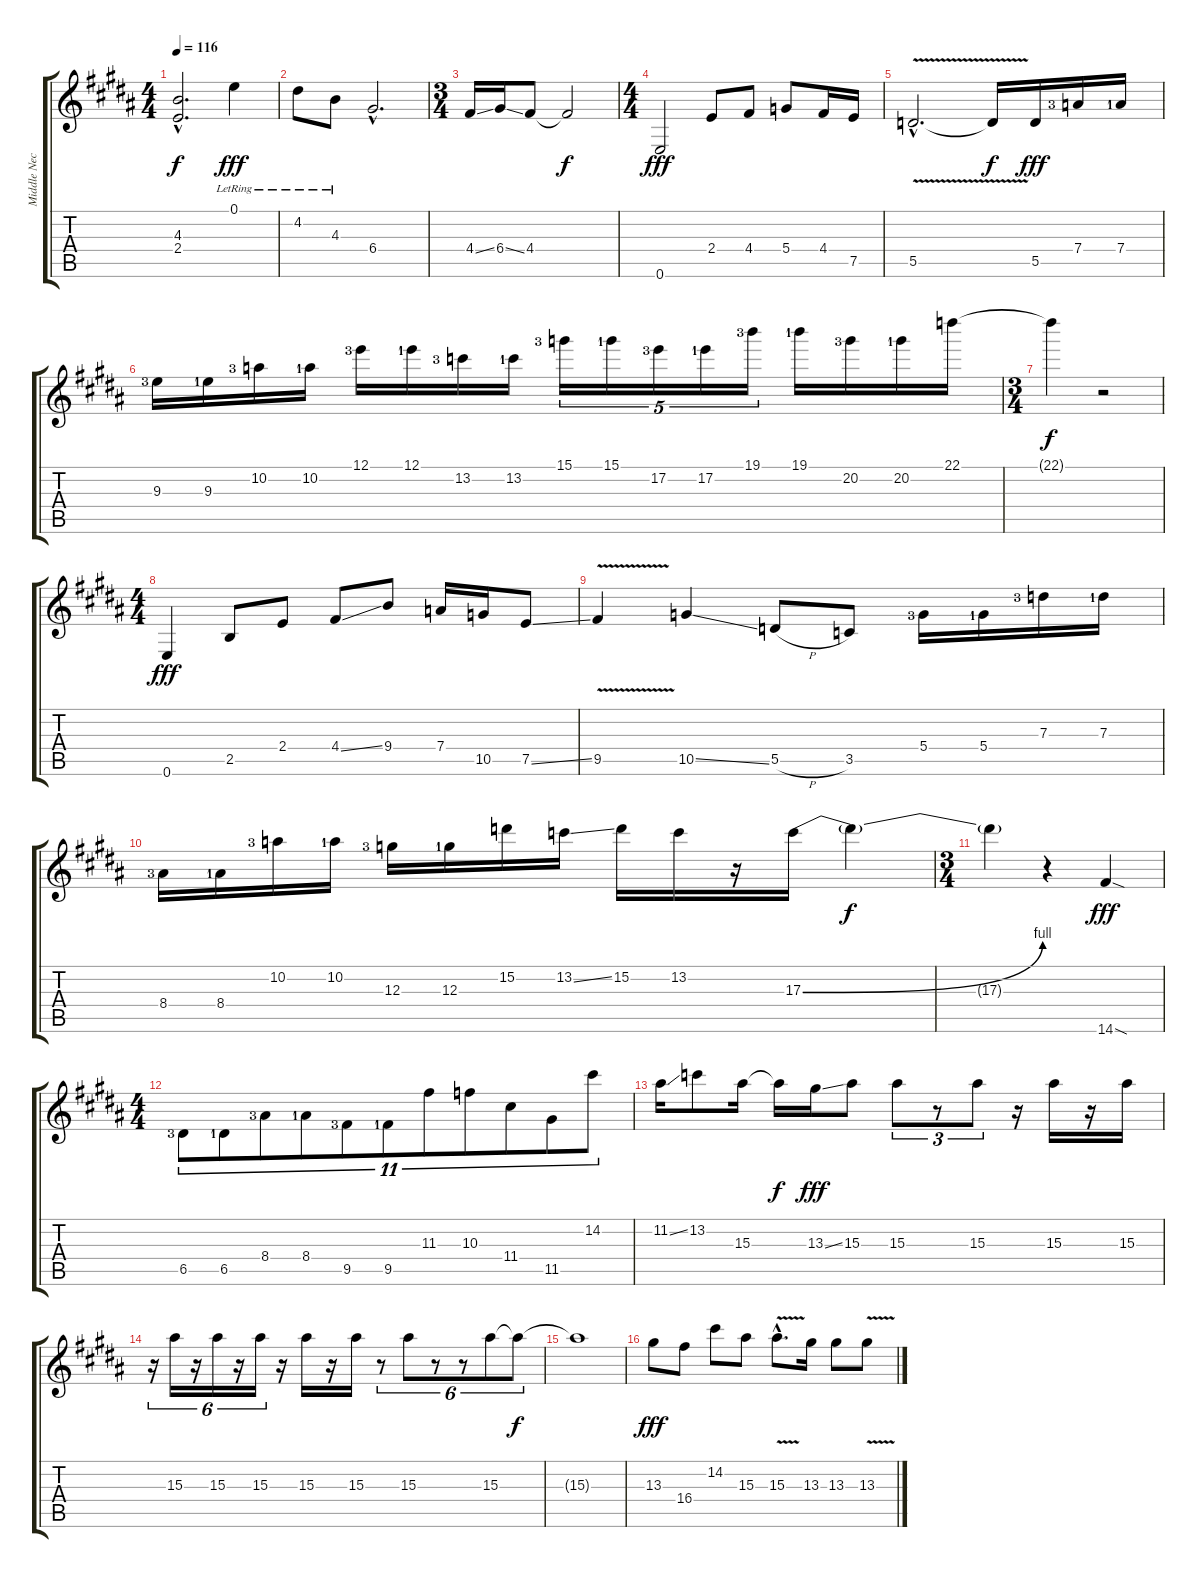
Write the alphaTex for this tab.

\track ("Middle Neck" "Middle Nec") {instrument overdrivenguitar}
\staff {score tabs}
\tuning (E4 B3 G3 D3 A2 E2) {hide}
\ts (4 4)
\tempo 116
\clef g2
\ks b
(4.3{hac t} 2.4{hac t}).2{d dy f} 0.1{lr}.4{dy fff} |
4.2{lr}.8 4.3{lr}.8 6.4{hac}.2{d} |
\ts (3 4)
4.4{ss}.16 6.4{ss}.16 4.4.8 4.4{t}.2{dy f} |
\ts (4 4)
0.6.2{dy fff} 2.4.8 4.4.8 5.4.8 4.4.16 7.5.16 |
5.5{v hac}.2{d} 5.5{t}.16{dy f} 5.5.16{dy fff} 7.4{lf 4}.16 7.4{lf 2}.16 |
9.3{lf 4}.16 9.3{lf 2}.16 10.2{lf 4}.16 10.2{lf 2}.16 12.1{lf 4}.16 12.1{lf 2}.16 13.2{lf 4}.16 13.2{lf 2}.16 15.1{lf 4}.16{tu (5 4)} 15.1{lf 2}.16{tu (5 4)} 17.2{lf 4}.16{tu (5 4)} 17.2{lf 2}.16{tu (5 4)} 19.1{lf 4}.16{tu (5 4)} 19.1{lf 2}.16 20.2{lf 4}.16 20.2{lf 2}.16 22.1.16 |
\ts (3 4)
22.1{t}.4{dy f} r.2 |
\ts (4 4)
0.6.4{dy fff} 2.5.8 2.4.8 4.4{ss}.8 9.4.8 7.4.16 10.5.16 7.5{ss}.8 |
9.5{v}.4 10.5{ss}.4 5.5{h}.8 3.5.8 5.4{lf 4}.16 5.4{lf 2}.16 7.3{lf 4}.16 7.3{lf 2}.16 |
8.4{lf 4}.16 8.4{lf 2}.16 10.2{lf 4}.16 10.2{lf 2}.16 12.3{lf 4}.16 12.3{lf 2}.16 15.2.16 13.2{ss}.16 15.2.16 13.2.16 r.16 17.3{be (bend 0 0 60 4)}.16 17.3{t}.4{dy f} |
\ts (3 4)
17.3{t}.4 r.4 14.6{sod}.4{dy fff} |
\ts (4 4)
6.5{lf 4}.8{tu (11 8)} 6.5{lf 2}.8{tu (11 8)} 8.4{lf 4}.8{tu (11 8)} 8.4{lf 2}.8{tu (11 8)} 9.5{lf 4}.8{tu (11 8)} 9.5{lf 2}.8{tu (11 8)} 11.3.8{tu (11 8)} 10.3.8{tu (11 8)} 11.4.8{tu (11 8)} 11.5.8{tu (11 8)} 14.2.8{tu (11 8)} |
11.2{ss}.16 13.2.8 15.3.16 15.3{t}.16{dy f} 13.3{ss}.16{dy fff} 15.3.8 15.3.8{tu (3 2)} r.8{tu (3 2)} 15.3.8{tu (3 2)} r.16 15.3.16 r.16 15.3.16 |
r.16{tu (6 4)} 15.3.16{tu (6 4)} r.16{tu (6 4)} 15.3.16{tu (6 4)} r.16{tu (6 4)} 15.3.16{tu (6 4)} r.16 15.3.16 r.16 15.3.16 r.8{tu (6 4)} 15.3.8{tu (6 4)} r.8{tu (6 4)} r.8{tu (6 4)} 15.3.8{tu (6 4)} 15.3{t}.8{tu (6 4) dy f} |
15.3{t}.1 |
13.3.8{dy fff} 16.4.8 14.2.8 15.3.8 15.3{v hac}.8{d} 13.3.16 13.3.8 13.3{v}.8
